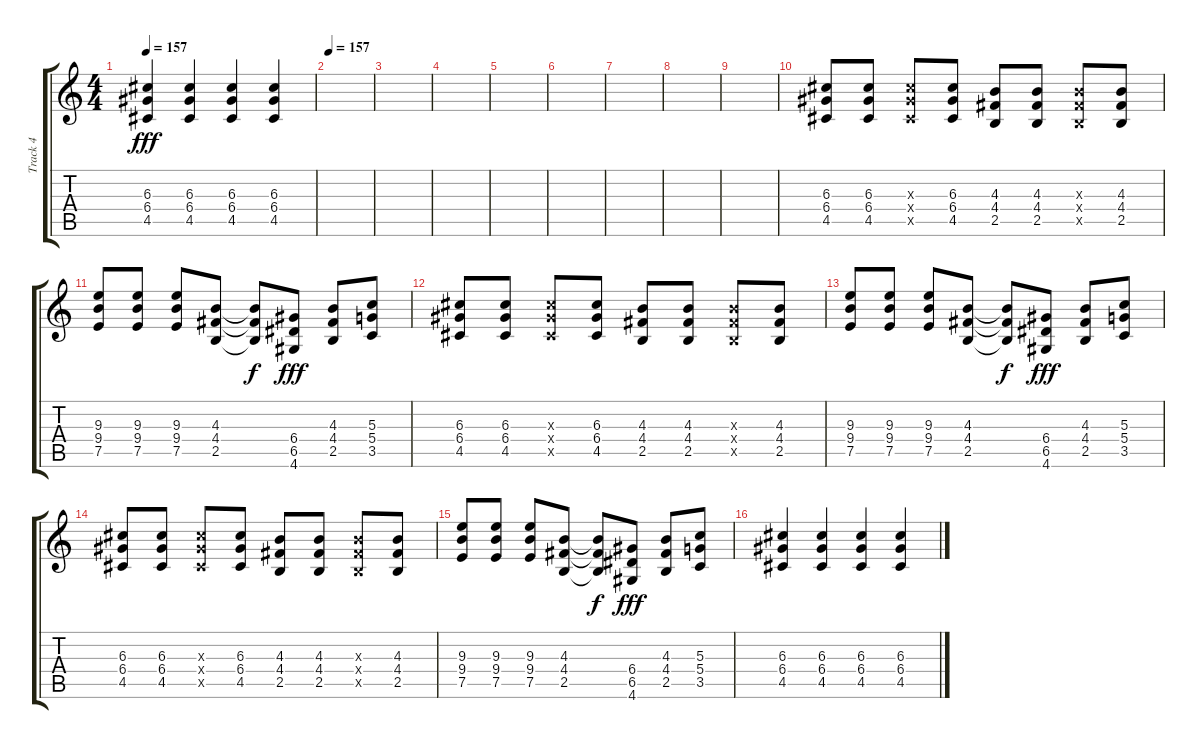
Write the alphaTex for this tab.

\track ("Track 4" "Track 4") {instrument distortionguitar}
\staff {score tabs}
\tuning (E4 B3 G3 D3 A2 E2) {hide}
\ts (4 4)
\tempo 157
\clef g2
\ks c
(6.3 6.4 4.5).4{dy fff} (6.3 6.4 4.5).4 (6.3 6.4 4.5).4 (6.3 6.4 4.5).4 |
\tempo 157
|
|
|
|
|
|
|
|
(6.3 6.4 4.5).8 (6.3 6.4 4.5).8 (6.3{x} 6.4{x} 4.5{x}).8 (6.3 6.4 4.5).8 (4.3 4.4 2.5).8 (4.3 4.4 2.5).8 (4.3{x} 4.4{x} 2.5{x}).8 (4.3 4.4 2.5).8 |
(9.3 9.4 7.5).8 (9.3 9.4 7.5).8 (9.3 9.4 7.5).8 (4.3 4.4 2.5).8 (4.3{t} 4.4{t} 2.5{t}).8{dy f} (6.4 6.5 4.6).8{dy fff} (4.3 4.4 2.5).8 (5.3 5.4 3.5).8 |
(6.3 6.4 4.5).8 (6.3 6.4 4.5).8 (6.3{x} 6.4{x} 4.5{x}).8 (6.3 6.4 4.5).8 (4.3 4.4 2.5).8 (4.3 4.4 2.5).8 (4.3{x} 4.4{x} 2.5{x}).8 (4.3 4.4 2.5).8 |
(9.3 9.4 7.5).8 (9.3 9.4 7.5).8 (9.3 9.4 7.5).8 (4.3 4.4 2.5).8 (4.3{t} 4.4{t} 2.5{t}).8{dy f} (6.4 6.5 4.6).8{dy fff} (4.3 4.4 2.5).8 (5.3 5.4 3.5).8 |
(6.3 6.4 4.5).8 (6.3 6.4 4.5).8 (6.3{x} 6.4{x} 4.5{x}).8 (6.3 6.4 4.5).8 (4.3 4.4 2.5).8 (4.3 4.4 2.5).8 (4.3{x} 4.4{x} 2.5{x}).8 (4.3 4.4 2.5).8 |
(9.3 9.4 7.5).8 (9.3 9.4 7.5).8 (9.3 9.4 7.5).8 (4.3 4.4 2.5).8 (4.3{t} 4.4{t} 2.5{t}).8{dy f} (6.4 6.5 4.6).8{dy fff} (4.3 4.4 2.5).8 (5.3 5.4 3.5).8 |
(6.3 6.4 4.5).4 (6.3 6.4 4.5).4 (6.3 6.4 4.5).4 (6.3 6.4 4.5).4
